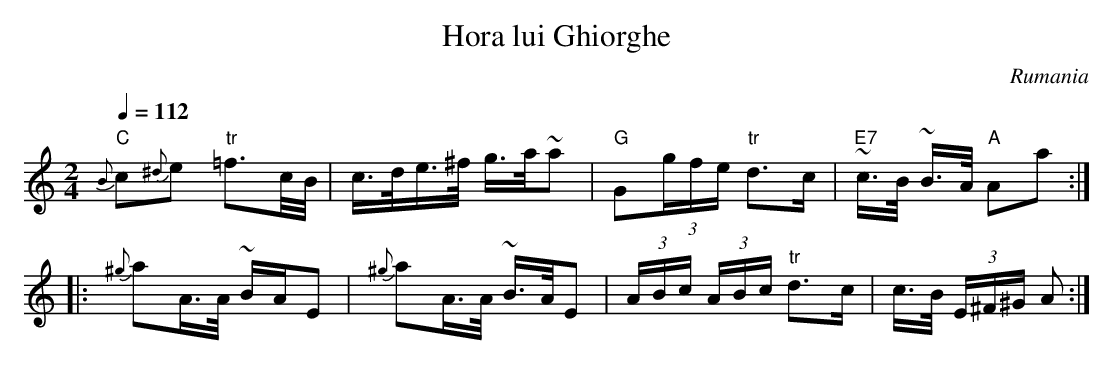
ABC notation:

X:1
T:Hora lui Ghiorghe
M:2/4
O:Rumania
Q:1/4=112
K:C major
{B}"C"c2{^d}e2 "tr"=f3c/B/|c>de>^f g>a~a2|\
"G"G2(3gfe "tr"d3c|"E7"~c>B ~B>A "A"A2a2 :|
|:{^g}a2A>A ~BAE2| {^g}a2A>A ~B>AE2|\
(3ABc (3ABc "tr"d3c|c>B (3E^F^G A2:|
